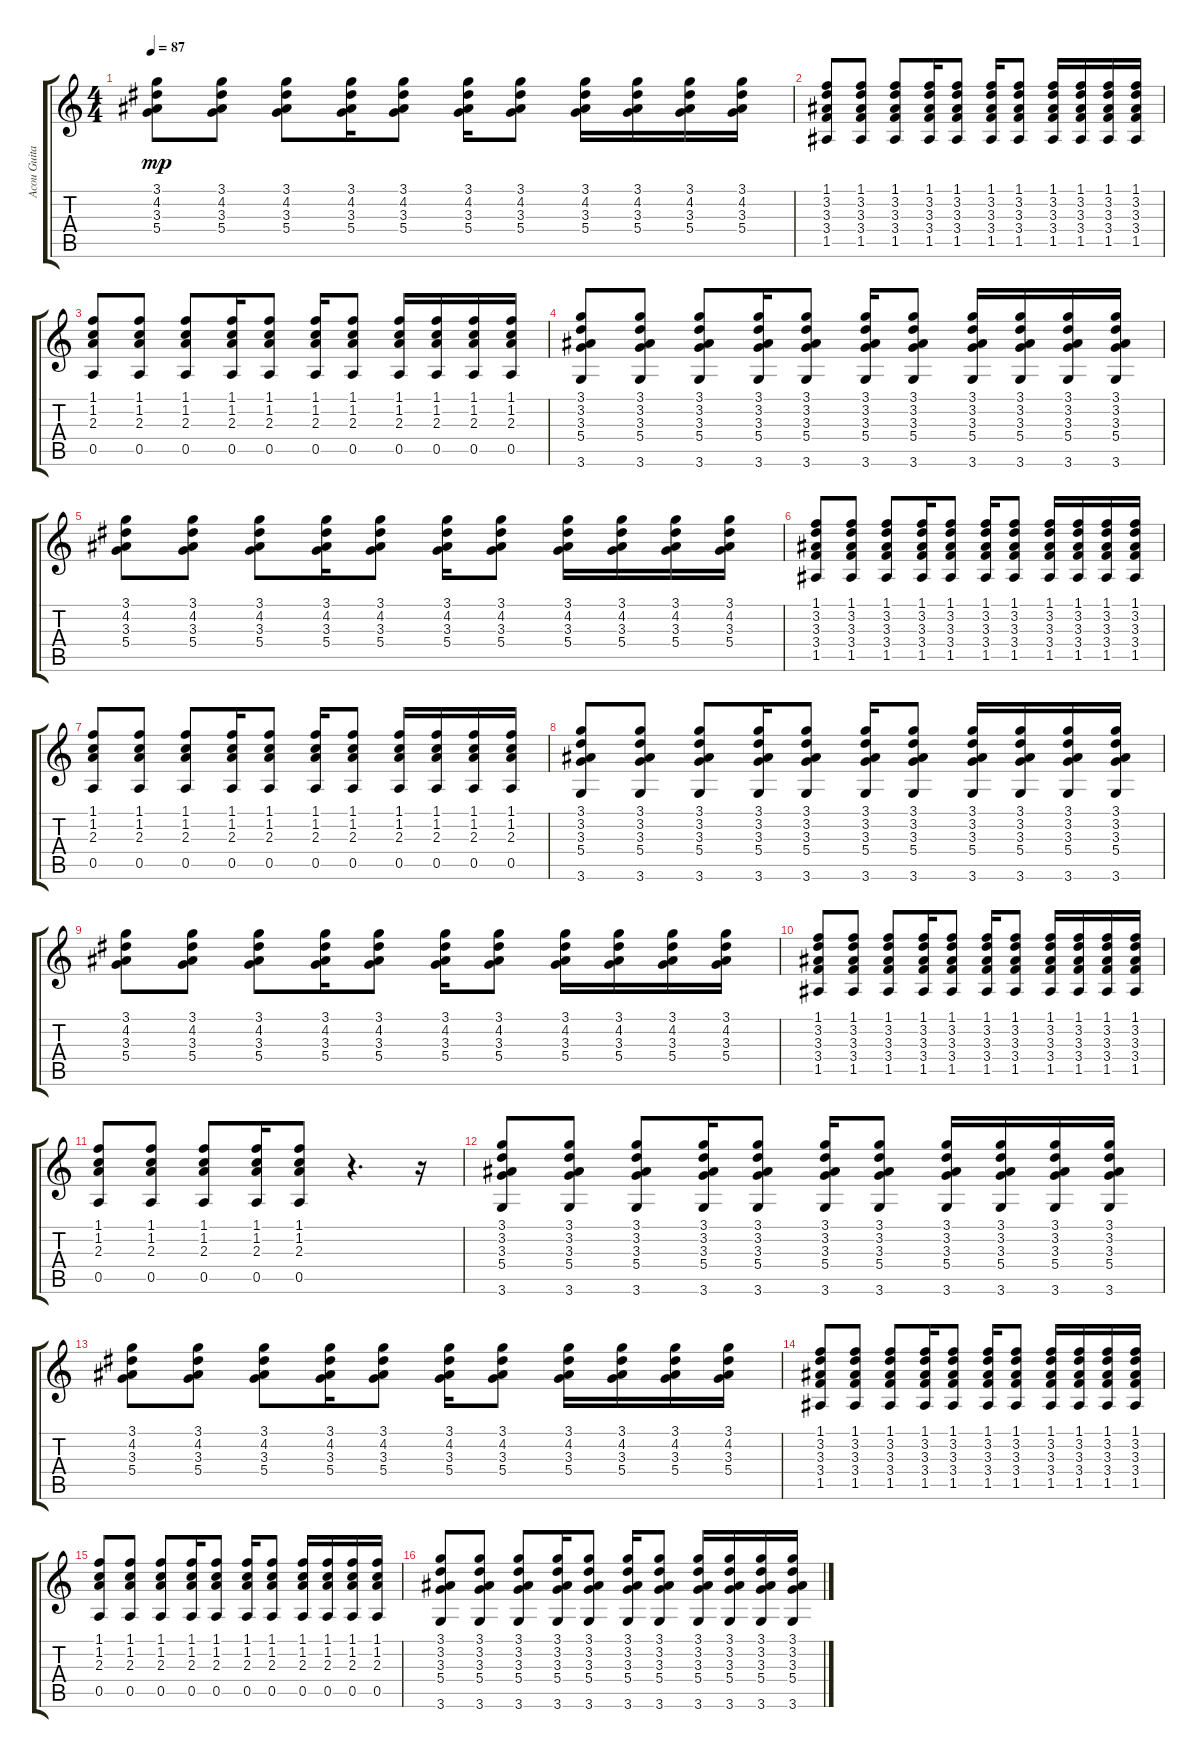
\track ("Acou Guita" "Acou Guita") {instrument acousticguitarsteel}
\staff {score tabs}
\tuning (E4 B3 G3 D3 A2 E2) {hide}
\ts (4 4)
\tempo 87
\clef g2
\ks c
(3.1 4.2 3.3 5.4).8{dy mp} (3.1 4.2 3.3 5.4).8 (3.1 4.2 3.3 5.4).8 (3.1 4.2 3.3 5.4).16 (3.1 4.2 3.3 5.4).8 (3.1 4.2 3.3 5.4).16 (3.1 4.2 3.3 5.4).8 (3.1 4.2 3.3 5.4).16 (3.1 4.2 3.3 5.4).16 (3.1 4.2 3.3 5.4).16 (3.1 4.2 3.3 5.4).16 |
(1.1 3.2 3.3 3.4 1.5).8 (1.1 3.2 3.3 3.4 1.5).8 (1.1 3.2 3.3 3.4 1.5).8 (1.1 3.2 3.3 3.4 1.5).16 (1.1 3.2 3.3 3.4 1.5).8 (1.1 3.2 3.3 3.4 1.5).16 (1.1 3.2 3.3 3.4 1.5).8 (1.1 3.2 3.3 3.4 1.5).16 (1.1 3.2 3.3 3.4 1.5).16 (1.1 3.2 3.3 3.4 1.5).16 (1.1 3.2 3.3 3.4 1.5).16 |
(1.1 1.2 2.3 0.5).8 (1.1 1.2 2.3 0.5).8 (1.1 1.2 2.3 0.5).8 (1.1 1.2 2.3 0.5).16 (1.1 1.2 2.3 0.5).8 (1.1 1.2 2.3 0.5).16 (1.1 1.2 2.3 0.5).8 (1.1 1.2 2.3 0.5).16 (1.1 1.2 2.3 0.5).16 (1.1 1.2 2.3 0.5).16 (1.1 1.2 2.3 0.5).16 |
(3.1 3.2 3.3 5.4 3.6).8 (3.1 3.2 3.3 5.4 3.6).8 (3.1 3.2 3.3 5.4 3.6).8 (3.1 3.2 3.3 5.4 3.6).16 (3.1 3.2 3.3 5.4 3.6).8 (3.1 3.2 3.3 5.4 3.6).16 (3.1 3.2 3.3 5.4 3.6).8 (3.1 3.2 3.3 5.4 3.6).16 (3.1 3.2 3.3 5.4 3.6).16 (3.1 3.2 3.3 5.4 3.6).16 (3.1 3.2 3.3 5.4 3.6).16 |
(3.1 4.2 3.3 5.4).8 (3.1 4.2 3.3 5.4).8 (3.1 4.2 3.3 5.4).8 (3.1 4.2 3.3 5.4).16 (3.1 4.2 3.3 5.4).8 (3.1 4.2 3.3 5.4).16 (3.1 4.2 3.3 5.4).8 (3.1 4.2 3.3 5.4).16 (3.1 4.2 3.3 5.4).16 (3.1 4.2 3.3 5.4).16 (3.1 4.2 3.3 5.4).16 |
(1.1 3.2 3.3 3.4 1.5).8 (1.1 3.2 3.3 3.4 1.5).8 (1.1 3.2 3.3 3.4 1.5).8 (1.1 3.2 3.3 3.4 1.5).16 (1.1 3.2 3.3 3.4 1.5).8 (1.1 3.2 3.3 3.4 1.5).16 (1.1 3.2 3.3 3.4 1.5).8 (1.1 3.2 3.3 3.4 1.5).16 (1.1 3.2 3.3 3.4 1.5).16 (1.1 3.2 3.3 3.4 1.5).16 (1.1 3.2 3.3 3.4 1.5).16 |
(1.1 1.2 2.3 0.5).8 (1.1 1.2 2.3 0.5).8 (1.1 1.2 2.3 0.5).8 (1.1 1.2 2.3 0.5).16 (1.1 1.2 2.3 0.5).8 (1.1 1.2 2.3 0.5).16 (1.1 1.2 2.3 0.5).8 (1.1 1.2 2.3 0.5).16 (1.1 1.2 2.3 0.5).16 (1.1 1.2 2.3 0.5).16 (1.1 1.2 2.3 0.5).16 |
(3.1 3.2 3.3 5.4 3.6).8 (3.1 3.2 3.3 5.4 3.6).8 (3.1 3.2 3.3 5.4 3.6).8 (3.1 3.2 3.3 5.4 3.6).16 (3.1 3.2 3.3 5.4 3.6).8 (3.1 3.2 3.3 5.4 3.6).16 (3.1 3.2 3.3 5.4 3.6).8 (3.1 3.2 3.3 5.4 3.6).16 (3.1 3.2 3.3 5.4 3.6).16 (3.1 3.2 3.3 5.4 3.6).16 (3.1 3.2 3.3 5.4 3.6).16 |
(3.1 4.2 3.3 5.4).8 (3.1 4.2 3.3 5.4).8 (3.1 4.2 3.3 5.4).8 (3.1 4.2 3.3 5.4).16 (3.1 4.2 3.3 5.4).8 (3.1 4.2 3.3 5.4).16 (3.1 4.2 3.3 5.4).8 (3.1 4.2 3.3 5.4).16 (3.1 4.2 3.3 5.4).16 (3.1 4.2 3.3 5.4).16 (3.1 4.2 3.3 5.4).16 |
(1.1 3.2 3.3 3.4 1.5).8 (1.1 3.2 3.3 3.4 1.5).8 (1.1 3.2 3.3 3.4 1.5).8 (1.1 3.2 3.3 3.4 1.5).16 (1.1 3.2 3.3 3.4 1.5).8 (1.1 3.2 3.3 3.4 1.5).16 (1.1 3.2 3.3 3.4 1.5).8 (1.1 3.2 3.3 3.4 1.5).16 (1.1 3.2 3.3 3.4 1.5).16 (1.1 3.2 3.3 3.4 1.5).16 (1.1 3.2 3.3 3.4 1.5).16 |
(1.1 1.2 2.3 0.5).8 (1.1 1.2 2.3 0.5).8 (1.1 1.2 2.3 0.5).8 (1.1 1.2 2.3 0.5).16 (1.1 1.2 2.3 0.5).8 r.4{d} r.16 |
(3.1 3.2 3.3 5.4 3.6).8 (3.1 3.2 3.3 5.4 3.6).8 (3.1 3.2 3.3 5.4 3.6).8 (3.1 3.2 3.3 5.4 3.6).16 (3.1 3.2 3.3 5.4 3.6).8 (3.1 3.2 3.3 5.4 3.6).16 (3.1 3.2 3.3 5.4 3.6).8 (3.1 3.2 3.3 5.4 3.6).16 (3.1 3.2 3.3 5.4 3.6).16 (3.1 3.2 3.3 5.4 3.6).16 (3.1 3.2 3.3 5.4 3.6).16 |
(3.1 4.2 3.3 5.4).8 (3.1 4.2 3.3 5.4).8 (3.1 4.2 3.3 5.4).8 (3.1 4.2 3.3 5.4).16 (3.1 4.2 3.3 5.4).8 (3.1 4.2 3.3 5.4).16 (3.1 4.2 3.3 5.4).8 (3.1 4.2 3.3 5.4).16 (3.1 4.2 3.3 5.4).16 (3.1 4.2 3.3 5.4).16 (3.1 4.2 3.3 5.4).16 |
(1.1 3.2 3.3 3.4 1.5).8 (1.1 3.2 3.3 3.4 1.5).8 (1.1 3.2 3.3 3.4 1.5).8 (1.1 3.2 3.3 3.4 1.5).16 (1.1 3.2 3.3 3.4 1.5).8 (1.1 3.2 3.3 3.4 1.5).16 (1.1 3.2 3.3 3.4 1.5).8 (1.1 3.2 3.3 3.4 1.5).16 (1.1 3.2 3.3 3.4 1.5).16 (1.1 3.2 3.3 3.4 1.5).16 (1.1 3.2 3.3 3.4 1.5).16 |
(1.1 1.2 2.3 0.5).8 (1.1 1.2 2.3 0.5).8 (1.1 1.2 2.3 0.5).8 (1.1 1.2 2.3 0.5).16 (1.1 1.2 2.3 0.5).8 (1.1 1.2 2.3 0.5).16 (1.1 1.2 2.3 0.5).8 (1.1 1.2 2.3 0.5).16 (1.1 1.2 2.3 0.5).16 (1.1 1.2 2.3 0.5).16 (1.1 1.2 2.3 0.5).16 |
(3.1 3.2 3.3 5.4 3.6).8 (3.1 3.2 3.3 5.4 3.6).8 (3.1 3.2 3.3 5.4 3.6).8 (3.1 3.2 3.3 5.4 3.6).16 (3.1 3.2 3.3 5.4 3.6).8 (3.1 3.2 3.3 5.4 3.6).16 (3.1 3.2 3.3 5.4 3.6).8 (3.1 3.2 3.3 5.4 3.6).16 (3.1 3.2 3.3 5.4 3.6).16 (3.1 3.2 3.3 5.4 3.6).16 (3.1 3.2 3.3 5.4 3.6).16
